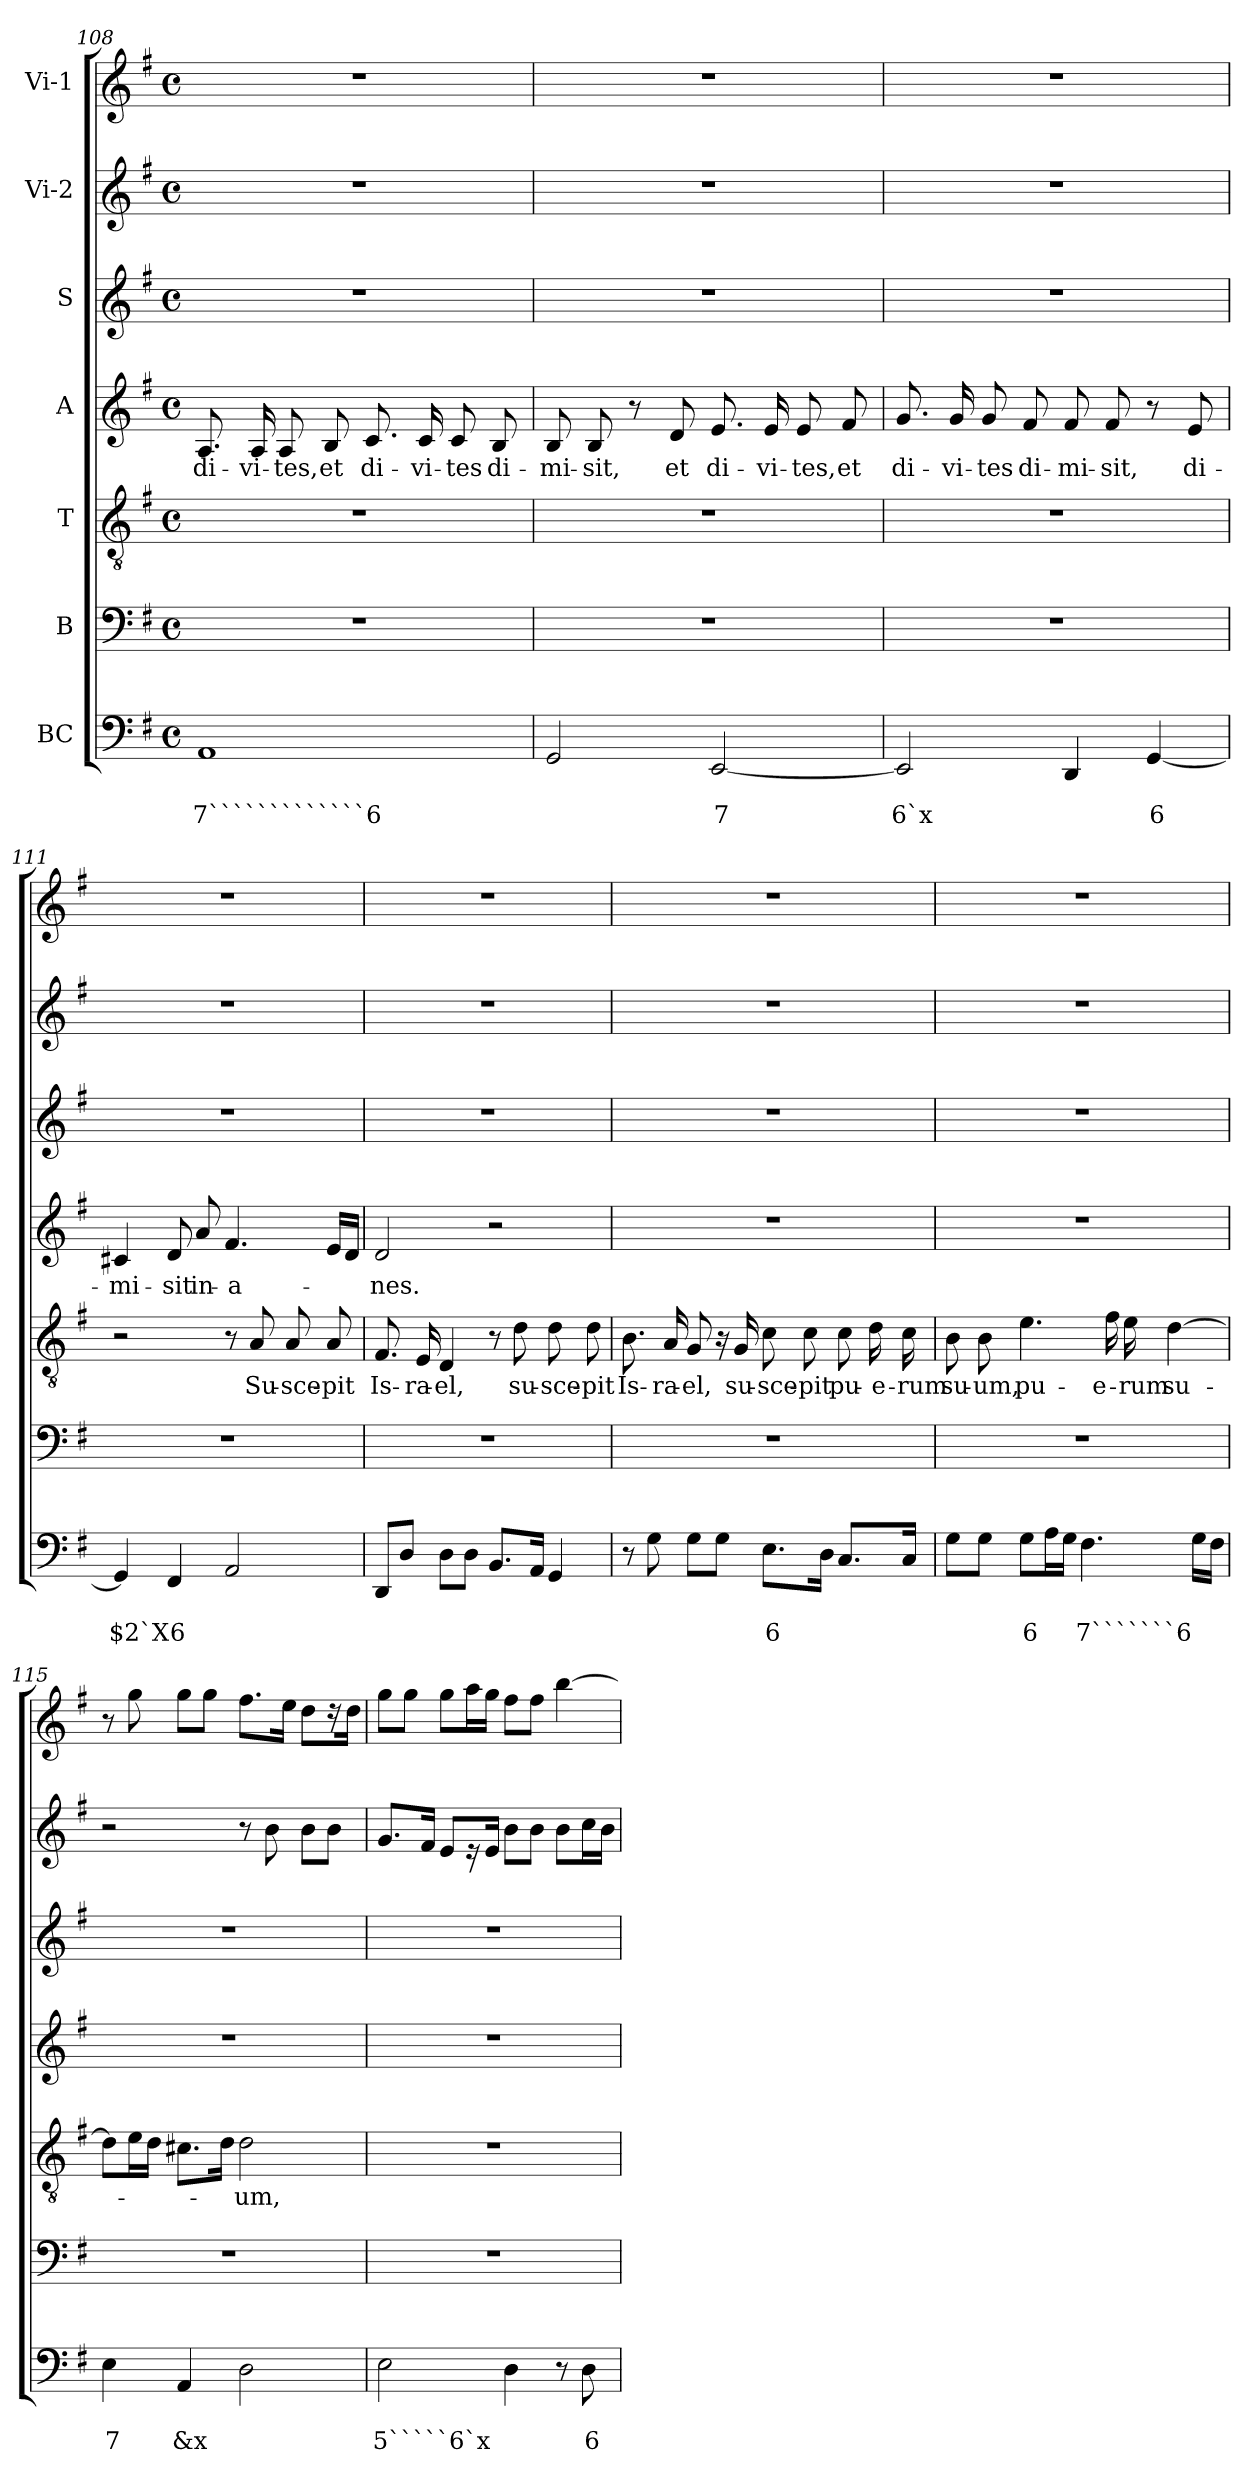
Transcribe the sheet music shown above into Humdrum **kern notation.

**kern	**text	**text	**kern	**kern	**text	**kern	**text	**kern	**kern	**kern
*part7	*part7	*part7	*part6	*part5	*part5	*part4	*part4	*part3	*part2	*part1
*staff7	*staff7	*staff7	*staff6	*staff5	*staff5	*staff4	*staff4	*staff3	*staff2	*staff1
*I"BC	*	*	*I"B	*I"T	*	*I"A	*	*I"S	*I"Vi-2	*I"Vi-1
!!LO:LB:g=z
*clefF4	*	*	*clefF4	*clefGv2	*	*clefG2	*	*clefG2	*clefG2	*clefG2
*k[f#]	*	*	*k[f#]	*k[f#]	*	*k[f#]	*	*k[f#]	*k[f#]	*k[f#]
*G:	*	*	*G:	*G:	*	*G:	*	*G:	*G:	*G:
*M4/4	*	*	*M4/4	*M4/4	*	*M4/4	*	*M4/4	*M4/4	*M4/4
*met(c)	*	*	*met(c)	*met(c)	*	*met(c)	*	*met(c)	*met(c)	*met(c)
=108	=108	=108	=108	=108	=108	=108	=108	=108	=108	=108
!	!	!LO:LY:b	!	!	!	!	!LO:LY:b	!	!	!
1AA	.	7`````````````6	1r	1r	.	8.A/	di-	1r	1r	1r
!	!	!	!	!	!	!	!LO:LY:b	!	!	!
.	.	.	.	.	.	16A/	-vi-	.	.	.
!	!	!	!	!	!	!	!LO:LY:b	!	!	!
.	.	.	.	.	.	8A/	-tes,	.	.	.
!	!	!	!	!	!	!	!LO:LY:b	!	!	!
.	.	.	.	.	.	8B/	et	.	.	.
!	!	!	!	!	!	!	!LO:LY:b	!	!	!
.	.	.	.	.	.	8.c/	di-	.	.	.
!	!	!	!	!	!	!	!LO:LY:b	!	!	!
.	.	.	.	.	.	16c/	-vi-	.	.	.
!	!	!	!	!	!	!	!LO:LY:b	!	!	!
.	.	.	.	.	.	8c/	-tes	.	.	.
!	!	!	!	!	!	!	!LO:LY:b	!	!	!
.	.	.	.	.	.	8B/	di-	.	.	.
=109	=109	=109	=109	=109	=109	=109	=109	=109	=109	=109
!	!	!	!	!	!	!	!LO:LY:b	!	!	!
2GG/	.	.	1r	1r	.	8B/	-mi-	1r	1r	1r
!	!	!	!	!	!	!	!LO:LY:b	!	!	!
.	.	.	.	.	.	8B/	-sit,	.	.	.
.	.	.	.	.	.	8r	.	.	.	.
!	!	!	!	!	!	!	!LO:LY:b	!	!	!
.	.	.	.	.	.	8d/	et	.	.	.
!	!	!LO:LY:b	!	!	!	!	!LO:LY:b	!	!	!
[2EE/	.	7	.	.	.	8.e/	di-	.	.	.
!	!	!	!	!	!	!	!LO:LY:b	!	!	!
.	.	.	.	.	.	16e/	-vi-	.	.	.
!	!	!	!	!	!	!	!LO:LY:b	!	!	!
.	.	.	.	.	.	8e/	-tes,	.	.	.
!	!	!	!	!	!	!	!LO:LY:b	!	!	!
.	.	.	.	.	.	8f#/	et	.	.	.
=110	=110	=110	=110	=110	=110	=110	=110	=110	=110	=110
!	!	!LO:LY:b	!	!	!	!	!LO:LY:b	!	!	!
2EE/]	.	6`x	1r	1r	.	8.g/	di-	1r	1r	1r
!	!	!	!	!	!	!	!LO:LY:b	!	!	!
.	.	.	.	.	.	16g/	-vi-	.	.	.
!	!	!	!	!	!	!	!LO:LY:b	!	!	!
.	.	.	.	.	.	8g/	-tes	.	.	.
!	!	!	!	!	!	!	!LO:LY:b	!	!	!
.	.	.	.	.	.	8f#/	di-	.	.	.
!	!	!	!	!	!	!	!LO:LY:b	!	!	!
4DD/	.	.	.	.	.	8f#/	-mi-	.	.	.
!	!	!	!	!	!	!	!LO:LY:b	!	!	!
.	.	.	.	.	.	8f#/	-sit,	.	.	.
!	!	!LO:LY:b	!	!	!	!	!	!	!	!
[4GG/	.	6	.	.	.	8r	.	.	.	.
!	!	!	!	!	!	!	!LO:LY:b	!	!	!
.	.	.	.	.	.	8e/	di-	.	.	.
=111	=111	=111	=111	=111	=111	=111	=111	=111	=111	=111
!	!	!LO:LY:b	!	!	!	!	!LO:LY:b	!	!	!
4GG/]	.	$2`X	1r	2r	.	4c#X/	-mi-	1r	1r	1r
!	!	!LO:LY:b	!	!	!	!	!LO:LY:b	!	!	!
4FF#/	.	6	.	.	.	8d/	-sit	.	.	.
!	!	!	!	!	!	!	!LO:LY:b	!	!	!
.	.	.	.	.	.	8a/	in-	.	.	.
!	!	!	!	!	!	!	!LO:LY:b	!	!	!
2AA/	.	.	.	8r	.	4.f#/	-a-	.	.	.
!	!	!	!	!	!LO:LY:b	!	!	!	!	!
.	.	.	.	8A/	Su-	.	.	.	.	.
!	!	!	!	!	!LO:LY:b	!	!	!	!	!
.	.	.	.	8A/	-sce-	.	.	.	.	.
!	!	!	!	!	!LO:LY:b	!	!	!	!	!
.	.	.	.	8A/	-pit	16e/LL	.	.	.	.
.	.	.	.	.	.	16d/JJ	.	.	.	.
!!LO:PB:g=z
=112	=112	=112	=112	=112	=112	=112	=112	=112	=112	=112
!	!	!	!	!	!LO:LY:b	!	!LO:LY:b	!	!	!
8DD/L	.	.	1r	8.F#/	Is-	2d/	-nes.	1r	1r	1r
8D/J	.	.	.	.	.	.	.	.	.	.
!	!	!	!	!	!LO:LY:b	!	!	!	!	!
.	.	.	.	16E/	-ra-	.	.	.	.	.
!	!	!	!	!	!LO:LY:b	!	!	!	!	!
8D\L	.	.	.	4D/	-el,	.	.	.	.	.
8D\J	.	.	.	.	.	.	.	.	.	.
8.BB/L	.	.	.	8r	.	2r	.	.	.	.
!	!	!	!	!	!LO:LY:b	!	!	!	!	!
.	.	.	.	8d\	su-	.	.	.	.	.
16AA/Jk	.	.	.	.	.	.	.	.	.	.
!	!	!	!	!	!LO:LY:b	!	!	!	!	!
4GG/	.	.	.	8d\	-sce-	.	.	.	.	.
!	!	!	!	!	!LO:LY:b	!	!	!	!	!
.	.	.	.	8d\	-pit	.	.	.	.	.
=113	=113	=113	=113	=113	=113	=113	=113	=113	=113	=113
!	!	!	!	!	!LO:LY:b	!	!	!	!	!
8r	.	.	1r	8.B\	Is-	1r	.	1r	1r	1r
8G\	.	.	.	.	.	.	.	.	.	.
!	!	!	!	!	!LO:LY:b	!	!	!	!	!
.	.	.	.	16A/	-ra-	.	.	.	.	.
!	!	!	!	!	!LO:LY:b	!	!	!	!	!
8G\L	.	.	.	8G/	-el,	.	.	.	.	.
8G\J	.	.	.	16r	.	.	.	.	.	.
!	!	!	!	!	!LO:LY:b	!	!	!	!	!
.	.	.	.	16G/	su-	.	.	.	.	.
!	!	!LO:LY:b	!	!	!LO:LY:b	!	!	!	!	!
8.E\L	.	6	.	8c\	-sce-	.	.	.	.	.
!	!	!	!	!	!LO:LY:b	!	!	!	!	!
.	.	.	.	8c\	-pit	.	.	.	.	.
16D\Jk	.	.	.	.	.	.	.	.	.	.
!	!	!	!	!	!LO:LY:b	!	!	!	!	!
8.C/L	.	.	.	8c\	pu-	.	.	.	.	.
!	!	!	!	!	!LO:LY:b	!	!	!	!	!
.	.	.	.	16d\	-e-	.	.	.	.	.
!	!	!	!	!	!LO:LY:b	!	!	!	!	!
16C/Jk	.	.	.	16c\	-rum	.	.	.	.	.
=114	=114	=114	=114	=114	=114	=114	=114	=114	=114	=114
!	!	!	!	!	!LO:LY:b	!	!	!	!	!
8G\L	.	.	1r	8B\	su-	1r	.	1r	1r	1r
!	!	!	!	!	!LO:LY:b	!	!	!	!	!
8G\J	.	.	.	8B\	-um,	.	.	.	.	.
!	!	!LO:LY:b	!	!	!LO:LY:b	!	!	!	!	!
8G\L	.	6	.	4.e\	pu-	.	.	.	.	.
16A\L	.	.	.	.	.	.	.	.	.	.
16G\JJ	.	.	.	.	.	.	.	.	.	.
!	!	!LO:LY:b	!	!	!	!	!	!	!	!
4.F#\	.	7```````6	.	.	.	.	.	.	.	.
!	!	!	!	!	!LO:LY:b	!	!	!	!	!
.	.	.	.	16f#\	-e-	.	.	.	.	.
!	!	!	!	!	!LO:LY:b	!	!	!	!	!
.	.	.	.	16e\	-rum	.	.	.	.	.
!	!	!	!	!	!LO:LY:b	!	!	!	!	!
.	.	.	.	[4d\	su-	.	.	.	.	.
16G\LL	.	.	.	.	.	.	.	.	.	.
16F#\JJ	.	.	.	.	.	.	.	.	.	.
=115	=115	=115	=115	=115	=115	=115	=115	=115	=115	=115
!	!	!LO:LY:b	!	!	!	!	!	!	!	!
4E\	.	7	1r	8d\L]	.	1r	.	1r	2r	8r
.	.	.	.	16e\L	.	.	.	.	.	8gg\
.	.	.	.	16d\JJ	.	.	.	.	.	.
!	!	!LO:LY:b	!	!	!	!	!	!	!	!
4AA/	.	&x	.	8.c#X\L	.	.	.	.	.	8gg\L
.	.	.	.	.	.	.	.	.	.	8gg\J
.	.	.	.	16d\Jk	.	.	.	.	.	.
!	!	!	!	!	!LO:LY:b	!	!	!	!	!
2D\	.	.	.	2d\	-um,	.	.	.	8r	8.ff#\L
.	.	.	.	.	.	.	.	.	8b\	.
.	.	.	.	.	.	.	.	.	.	16ee\Jk
.	.	.	.	.	.	.	.	.	8b\L	8dd\L
.	.	.	.	.	.	.	.	.	8b\J	16r
.	.	.	.	.	.	.	.	.	.	16dd\Jk
!!LO:LB:g=z
=116	=116	=116	=116	=116	=116	=116	=116	=116	=116	=116
!	!	!LO:LY:b	!	!	!	!	!	!	!	!
2E\	.	5`````6`x	1r	1r	.	1r	.	1r	8.g/L	8gg\L
.	.	.	.	.	.	.	.	.	.	8gg\J
.	.	.	.	.	.	.	.	.	16f#/Jk	.
.	.	.	.	.	.	.	.	.	8e/L	8gg\L
.	.	.	.	.	.	.	.	.	16r	16aa\L
.	.	.	.	.	.	.	.	.	16e/Jk	16gg\JJ
4D\	.	.	.	.	.	.	.	.	8b\L	8ff#\L
.	.	.	.	.	.	.	.	.	8b\J	8ff#\J
8r	.	.	.	.	.	.	.	.	8b\L	[4bb\
!	!	!LO:LY:b	!	!	!	!	!	!	!	!
8D\	.	6	.	.	.	.	.	.	16cc\L	.
.	.	.	.	.	.	.	.	.	16b\JJ	.
=	=	=	=	=	=	=	=	=	=	=
*-	*-	*-	*-	*-	*-	*-	*-	*-	*-	*-
